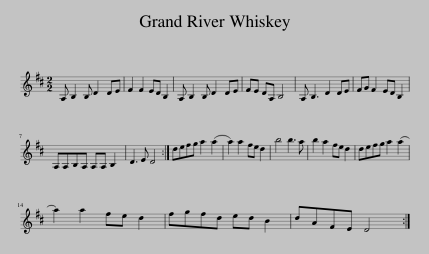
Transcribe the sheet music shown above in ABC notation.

X:1
L:1/8
M:2/2
I:linebreak $
K:D
V:1 treble
V:1
 A, B,2 B, D2 DE | F2 F2 ED B,2 | A, B,2 B, D2 DE | FE DA, B,4 | A, B,3 D2 DE | %5
 FG F2 ED B,2 |$ A,A,B,A, A,A, B,2 | D3 E D4 :| defg a2 (a2 | a2) a2 fe d2 | %10
 b4 b3 a | b2 a2 fe d2 | defg a2 (a2 |$ a2) a2 fe d2 | fgfd ed B2 | %15
 dAFE D4 :| %16
